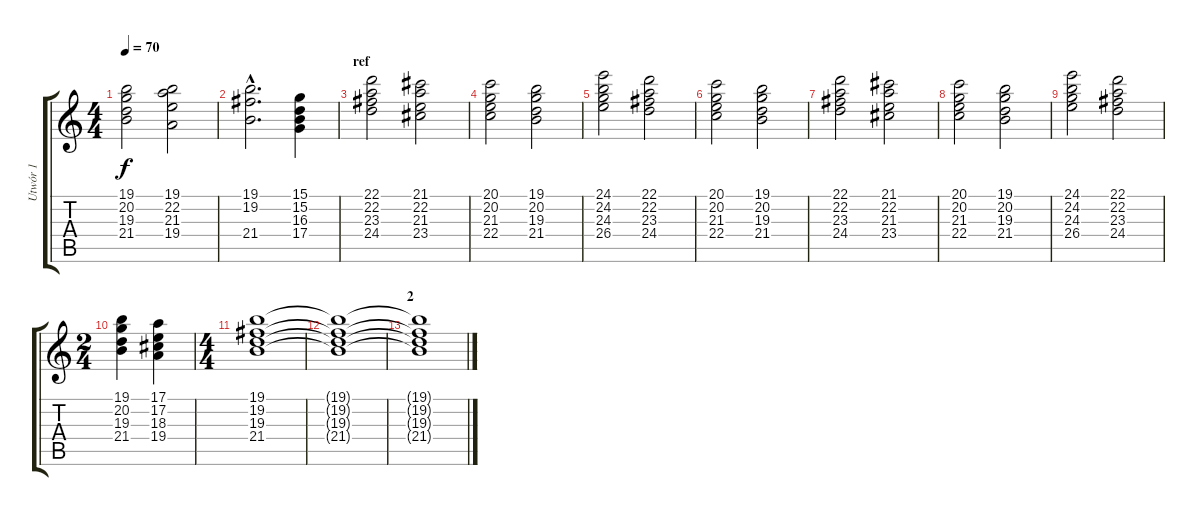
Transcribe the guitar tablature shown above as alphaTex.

\track ("Utwór 1" "Utwór 1") {instrument churchorgan}
\staff {score tabs}
\tuning (E4 B3 G3 D3 A2 E2) {hide}
\ts (4 4)
\tempo 70
\clef g2
\ks c
(19.1 20.2 19.3 21.4).2{dy f} (19.1 22.2 21.3 19.4).2 |
(19.1{hac} 19.2{hac} 21.4{hac}).2{d} (15.1 15.2 16.3 17.4).4 |
\section ("" "ref")
(22.1 22.2 23.3 24.4).2 (21.1 22.2 21.3 23.4).2 |
(20.1 20.2 21.3 22.4).2 (19.1 20.2 19.3 21.4).2 |
(24.1 24.2 24.3 26.4).2 (22.1 22.2 23.3 24.4).2 |
(20.1 20.2 21.3 22.4).2 (19.1 20.2 19.3 21.4).2 |
(22.1 22.2 23.3 24.4).2 (21.1 22.2 21.3 23.4).2 |
(20.1 20.2 21.3 22.4).2 (19.1 20.2 19.3 21.4).2 |
(24.1 24.2 24.3 26.4).2 (22.1 22.2 23.3 24.4).2 |
\ts (2 4)
(19.1 20.2 19.3 21.4).4 (17.1 17.2 18.3 19.4).4 |
\ts (4 4)
(19.1 19.2 19.3 21.4).1{volume 0} |
(19.1{t} 19.2{t} 19.3{t} 21.4{t}).1 |
\section ("" "2")
(19.1{t} 19.2{t} 19.3{t} 21.4{t}).1
